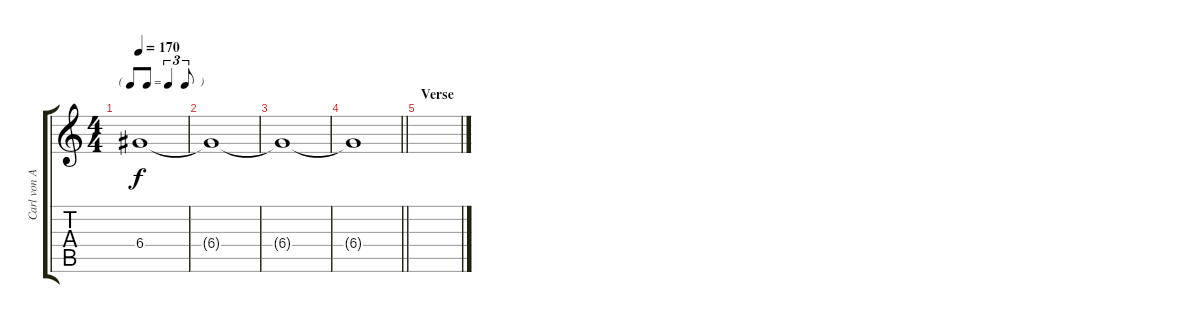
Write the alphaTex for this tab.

\track ("Carl von Arbin - Lead Guitar" "Carl von A") {instrument overdrivenguitar}
\staff {score tabs}
\tuning (E4 B3 G3 D3 A2 E2) {hide}
\ts (4 4)
\tf triplet8th
\tempo 170
\clef g2
\ks c
6.4.1{dy f} |
6.4{t}.1 |
6.4{t}.1 |
\barLineRight lightlight
6.4{t}.1 |
\section ("" "Verse")
